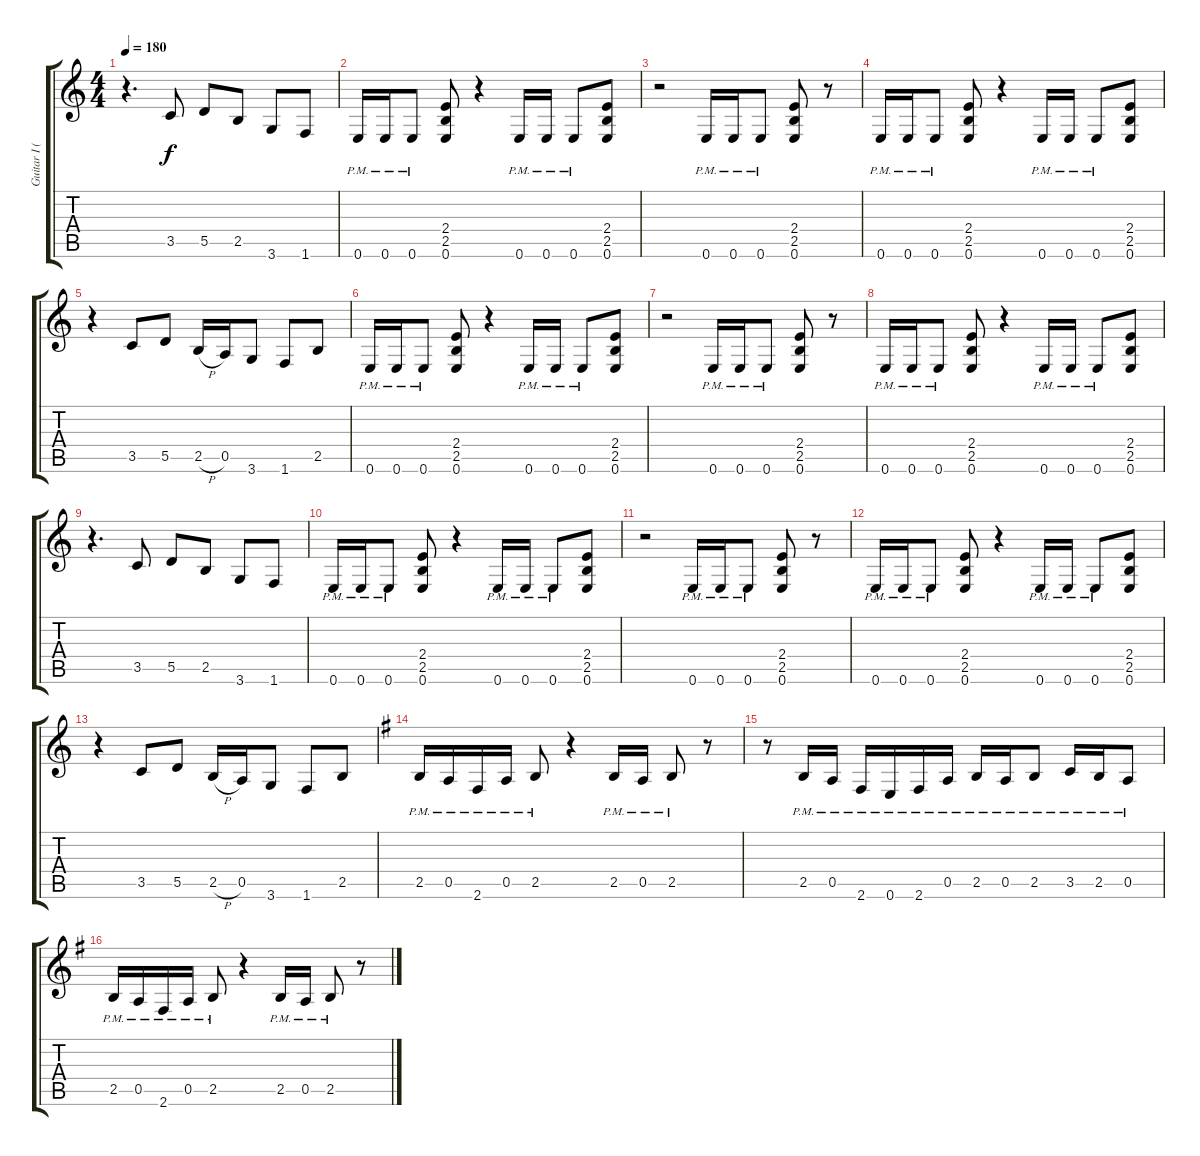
\track ("Guitar I (Standard Tuning)" "Guitar I (") {instrument distortionguitar}
\staff {score tabs}
\tuning (E4 B3 G3 D3 A2 E2) {hide}
\ts (4 4)
\tempo 180
\clef g2
\ks c
r.4{d dy f} 3.5.8 5.5.8 2.5.8 3.6.8 1.6.8 |
0.6{pm}.16 0.6{pm}.16 0.6{pm}.8 (2.4 2.5 0.6).8 r.4 0.6{pm}.16 0.6{pm}.16 0.6{pm}.8 (2.4 2.5 0.6).8 |
r.2 0.6{pm}.16 0.6{pm}.16 0.6{pm}.8 (2.4 2.5 0.6).8 r.8 |
0.6{pm}.16 0.6{pm}.16 0.6{pm}.8 (2.4 2.5 0.6).8 r.4 0.6{pm}.16 0.6{pm}.16 0.6{pm}.8 (2.4 2.5 0.6).8 |
r.4 3.5.8 5.5.8 2.5{h}.16 0.5.16 3.6.8 1.6.8 2.5.8 |
0.6{pm}.16 0.6{pm}.16 0.6{pm}.8 (2.4 2.5 0.6).8 r.4 0.6{pm}.16 0.6{pm}.16 0.6{pm}.8 (2.4 2.5 0.6).8 |
r.2 0.6{pm}.16 0.6{pm}.16 0.6{pm}.8 (2.4 2.5 0.6).8 r.8 |
0.6{pm}.16 0.6{pm}.16 0.6{pm}.8 (2.4 2.5 0.6).8 r.4 0.6{pm}.16 0.6{pm}.16 0.6{pm}.8 (2.4 2.5 0.6).8 |
r.4{d} 3.5.8 5.5.8 2.5.8 3.6.8 1.6.8 |
0.6{pm}.16 0.6{pm}.16 0.6{pm}.8 (2.4 2.5 0.6).8 r.4 0.6{pm}.16 0.6{pm}.16 0.6{pm}.8 (2.4 2.5 0.6).8 |
r.2 0.6{pm}.16 0.6{pm}.16 0.6{pm}.8 (2.4 2.5 0.6).8 r.8 |
0.6{pm}.16 0.6{pm}.16 0.6{pm}.8 (2.4 2.5 0.6).8 r.4 0.6{pm}.16 0.6{pm}.16 0.6{pm}.8 (2.4 2.5 0.6).8 |
r.4 3.5.8 5.5.8 2.5{h}.16 0.5.16 3.6.8 1.6.8 2.5.8 |
\ks g
2.5{pm}.16 0.5{pm}.16 2.6{pm}.16 0.5{pm}.16 2.5{pm}.8 r.4 2.5{pm}.16 0.5{pm}.16 2.5{pm}.8 r.8 |
r.8 2.5{pm}.16 0.5{pm}.16 2.6{pm}.16 0.6{pm}.16 2.6{pm}.16 0.5{pm}.16 2.5{pm}.16 0.5{pm}.16 2.5{pm}.8 3.5{pm}.16 2.5{pm}.16 0.5{pm}.8 |
2.5{pm}.16 0.5{pm}.16 2.6{pm}.16 0.5{pm}.16 2.5{pm}.8 r.4 2.5{pm}.16 0.5{pm}.16 2.5{pm}.8 r.8
